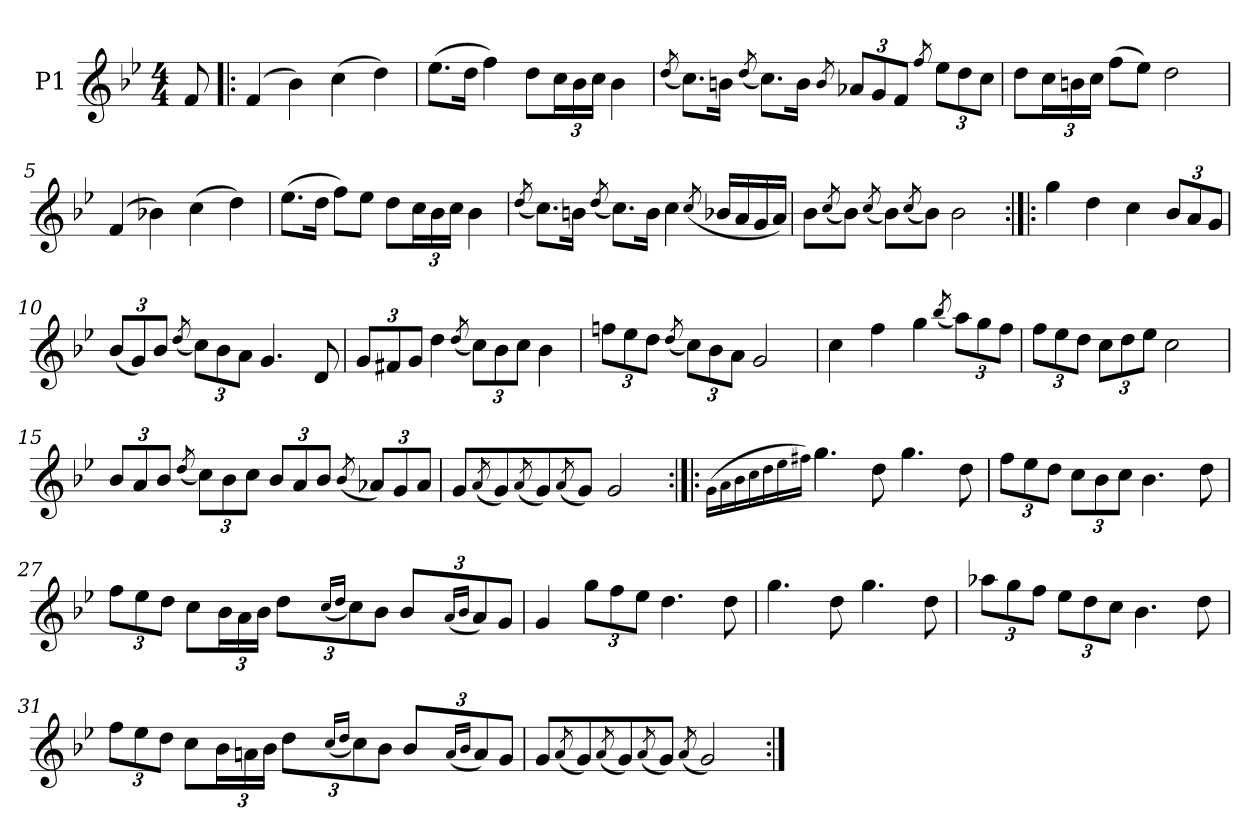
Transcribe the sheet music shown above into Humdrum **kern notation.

**kern
*part1
*staff1
*I"P1
*clefG2
*k[b-e-]
*g:
*M4/4
=
8f
=1!|:
(4f
4b-)
(4cc
4dd)
=2
(8.ee-L
16ddJk
4ff)
8ddL
24ccL
24b-
24ccJJ
4b-
=3
(8qdd/
8.ccL)
16bnJk
(8qdd/
8.ccL)
16bJk
8qb/
12a-XL
12g
12fJ
8qff/
12ee-L
12dd
12ccJ
=4
8ddL
24ccL
24bn
24ccJJ
(8ffL
8ee-J)
2dd
=5
(4f
4b-X)
(4cc
4dd)
=6
(8.ee-L
16ddJk
8ffL)
8ee-J
8ddL
24ccL
24b-
24ccJJ
4b-
=7
(8qdd/
8.ccL)
16bnJk
(8qdd/
8.ccL)
16bJk
4cc
(8qcc/
16b-XLL
16a
16g
16aJJ)
=8
8b-L
(8qcc/
8b-J)
(8qcc/
8b-L)
(8qcc/
8b-J)
2b-
=9:|!|:
4gg
4dd
4cc
12b-L
12a
12gJ
=10
(12b-L
12g)
12b-J
(8qdd/
12ccL)
12b-
12aJ
4.g
8d
=11
12gL
12f#X
12gJ
4dd
(8qdd/
12ccL)
12b-
12ccJ
4b-
=12
12ffnL
12ee-
12ddJ
(8qdd/
12ccL)
12b-
12aJ
2g
=13
4cc
4ff
4gg
(8qbb-/
12aaL)
12gg
12ffJ
=14
12ffL
12ee-
12ddJ
12ccL
12dd
12ee-J
2cc
=15
12b-L
12a
12b-J
(8qdd/
12ccL)
12b-
12ccJ
12b-L
12a
12b-J
(8qb-/
12a-XL)
12g
12a-J
=16
8gL
(8qa/
8g)
(8qa/
8g)
(8qa/
8gJ)
2g
=25:|!|:
(16qqg\LL
16qqa\
16qqb-\
16qqcc\
16qqdd\
16qqee-\
16qqff#X\JJ)
4.gg
8dd
4.gg
8dd
=26
12ffL
12ee-
12ddJ
12ccL
12b-
12ccJ
4.b-
8dd
=27
12ffL
12ee-
12ddJ
8ccL
24b-L
24a
24b-JJ
12ddL
(16qqcc/LL
16qqdd/JJ
12cc)
12b-J
12b-L
(16qqa/LL
16qqb-/JJ
12a)
12gJ
=28
4g
12ggL
12ff
12ee-J
4.dd
8dd
=29
4.gg
8dd
4.gg
8dd
=30
12aa-XL
12gg
12ffJ
12ee-L
12dd
12ccJ
4.b-
8dd
=31
12ffL
12ee-
12ddJ
8ccL
24b-L
24an
24b-JJ
12ddL
(16qqcc/LL
16qqdd/JJ
12cc)
12b-J
12b-L
(16qqa/LL
16qqb-/JJ
12a)
12gJ
=32
8gL
(8qa/
8g)
(8qa/
8g)
(8qa/
8gJ)
(8qa/
2g)
=:|!
*-
